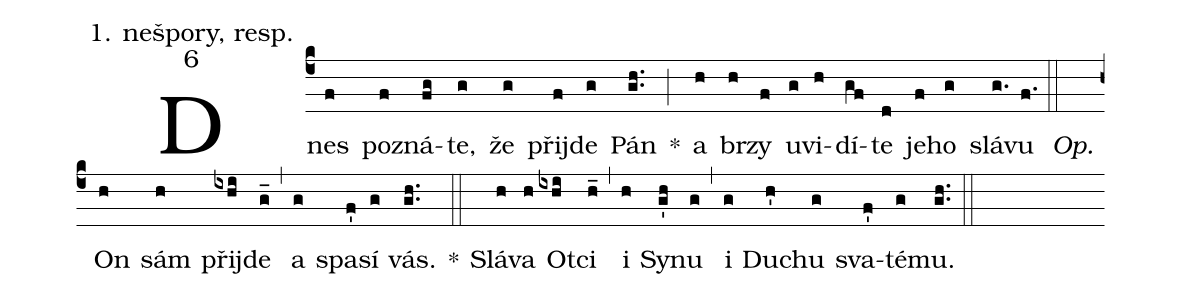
office-part: 1. nešpory, resp.;
mode: 6;
%%
(c4)
Dnes(f) po(f)zná(fg)te,(g) že(g) při(f)jde(g) Pán(g.h.) *(;)
a(h) br(h)zy(f) u(g)vi(h)dí(gf)te(d) je(f)ho(g) slá(g.)vu(f.) (::)
<i>Op.</i>() On(h) sám(h) přij(ixhi)de(g_) (,) a(g) spa(f')sí(g) vás.(g.h.) *(::)
Slá(h)va(h) Ot(ixhi)ci(h_) (,) i(h) Sy(g'h)nu(g) (,)
i(g) Du(h')chu(g) sva(f')té(g)mu.(g.h.) (::)
